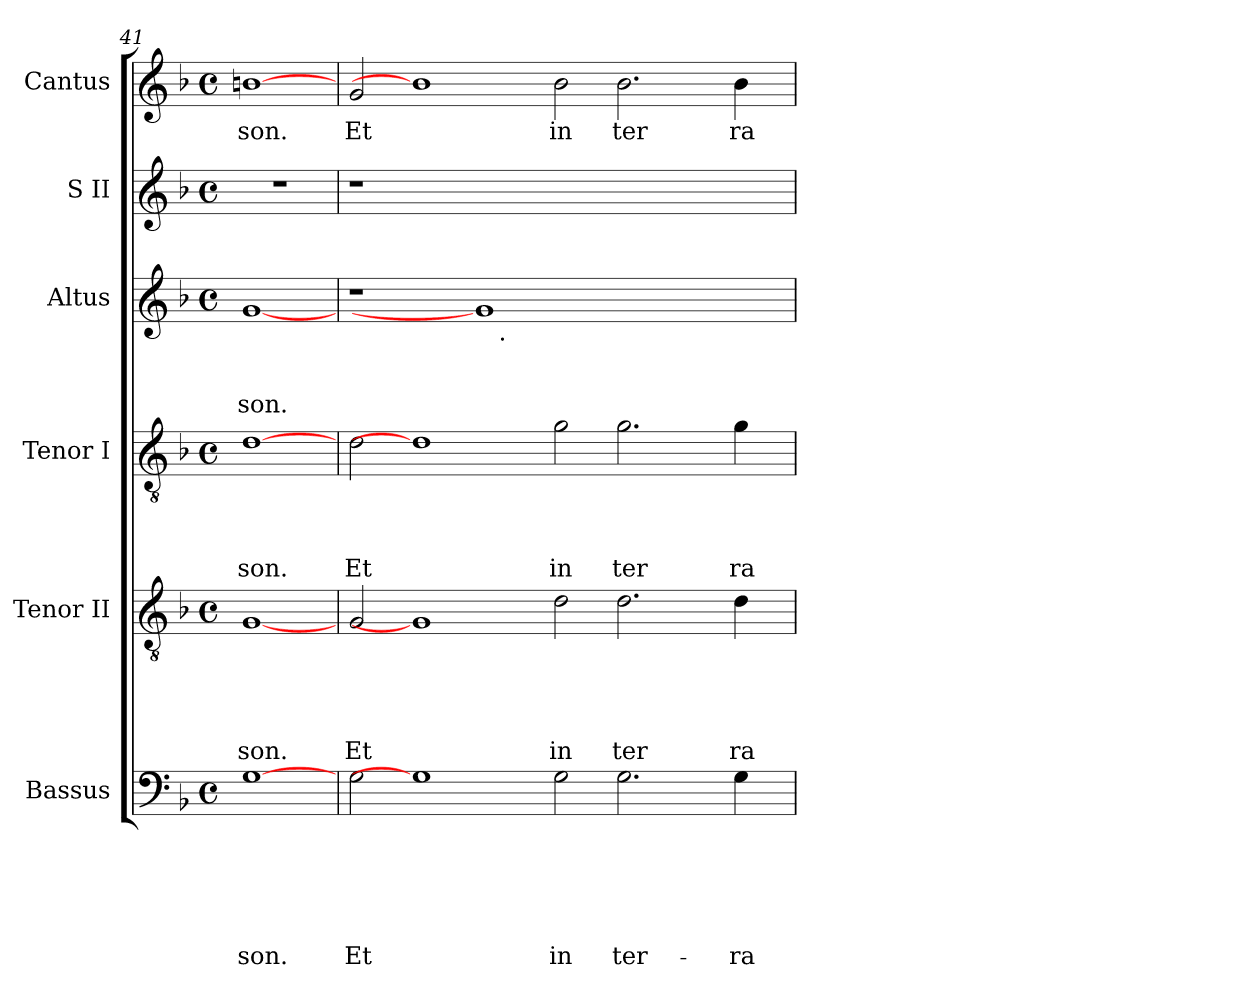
**kern	**text	**text	**text	**text	**text	**text	**kern	**text	**text	**text	**text	**text	**kern	**text	**text	**text	**text	**kern	**text	**text	**text	**kern	**kern	**text
*part6	*part6	*part6	*part6	*part6	*part6	*part6	*part5	*part5	*part5	*part5	*part5	*part5	*part4	*part4	*part4	*part4	*part4	*part3	*part3	*part3	*part3	*part2	*part1	*part1
*staff6	*staff6	*staff6	*staff6	*staff6	*staff6	*staff6	*staff5	*staff5	*staff5	*staff5	*staff5	*staff5	*staff4	*staff4	*staff4	*staff4	*staff4	*staff3	*staff3	*staff3	*staff3	*staff2	*staff1	*staff1
*I"Bassus	*	*	*	*	*	*	*I"Tenor II	*	*	*	*	*	*I"Tenor I	*	*	*	*	*I"Altus	*	*	*	*I"S II	*I"Cantus	*
*I'B	*	*	*	*	*	*	*I'T II	*	*	*	*	*	*I'T I	*	*	*	*	*I'A	*	*	*	*	*I'S	*
*clefF4	*	*	*	*	*	*	*clefGv2	*	*	*	*	*	*clefGv2	*	*	*	*	*clefG2	*	*	*	*clefG2	*clefG2	*
*k[b-]	*	*	*	*	*	*	*k[b-]	*	*	*	*	*	*k[b-]	*	*	*	*	*k[b-]	*	*	*	*k[b-]	*k[b-]	*
*F:	*	*	*	*	*	*	*F:	*	*	*	*	*	*F:	*	*	*	*	*F:	*	*	*	*F:	*F:	*
*M4/4	*	*	*	*	*	*	*M4/4	*	*	*	*	*	*M4/4	*	*	*	*	*M4/4	*	*	*	*M4/4	*M4/4	*
*met(c)	*	*	*	*	*	*	*met(c)	*	*	*	*	*	*met(c)	*	*	*	*	*met(c)	*	*	*	*met(c)	*met(c)	*
=41	=41	=41	=41	=41	=41	=41	=41	=41	=41	=41	=41	=41	=41	=41	=41	=41	=41	=41	=41	=41	=41	=41	=41	=41
!	!	!	!	!	!	!LO:LY:b	!	!	!	!	!	!LO:LY:b	!	!	!	!	!LO:LY:b	!	!	!	!LO:LY:b	!	!	!LO:LY:b
[1G	.	.	.	.	.	son.	[1G	.	.	.	.	son.	[1d	.	.	.	son.	[1g	.	.	-son.	1r	[1bn	son.
!!LO:LB:g=z
=42!	=42!	=42!	=42!	=42!	=42!	=42!	=42!	=42!	=42!	=42!	=42!	=42!	=42!	=42!	=42!	=42!	=42!	=42!	=42!	=42!	=42!	=42!	=42!	=42!
!	!	!	!	!	!	!LO:LY:b	!	!	!	!	!	!LO:LY:b	!	!	!	!	!LO:LY:b	!	!	!	!	!	!	!LO:LY:b
*	*	*	*	*	*	*	*	*	*	*	*	*	*	*	*	*	*	*^	*	*	*	*	*	*
2G\	.	.	.	.	.	Et	2G/	.	.	.	.	Et	2d\	.	.	.	Et	1r	1ryy	.	.	.	1r	2g/	Et
1G]	.	.	.	.	.	.	1G]	.	.	.	.	.	1d]	.	.	.	.	.	.	.	.	.	.	1b]	.
.	.	.	.	.	.	.	.	.	.	.	.	.	.	.	.	.	.	1g]	16.ryy	.	.	.	0ryy	.	.
!	!	!	!	!	!	!	!	!	!	!	!	!	!	!	!	!	!	!	!LO:TX:b:t=.	!	!	!	!	!	!
.	.	.	.	.	.	.	.	.	.	.	.	.	.	.	.	.	.	.	1ryy	.	.	.	.	.	.
!	!	!	!	!	!	!LO:LY:b	!	!	!	!	!	!LO:LY:b	!	!	!	!	!LO:LY:b	!	!	!	!	!	!	!	!LO:LY:b
2G\	.	.	.	.	.	in	2d\	.	.	.	.	in	2g\	.	.	.	in	.	.	.	.	.	.	2b-\	in
!	!	!	!	!	!	!LO:LY:b	!	!	!	!	!	!LO:LY:b	!	!	!	!	!LO:LY:b	!	!	!	!	!	!	!	!LO:LY:b
2.G\	.	.	.	.	.	ter-	2.d\	.	.	.	.	ter	2.g\	.	.	.	ter	1ryy	.	.	.	.	.	2.b-\	ter
.	.	.	.	.	.	.	.	.	.	.	.	.	.	.	.	.	.	.	2ryy	.	.	.	.	.	.
.	.	.	.	.	.	.	.	.	.	.	.	.	.	.	.	.	.	.	4ryy	.	.	.	.	.	.
!	!	!	!	!	!	!LO:LY:b	!	!	!	!	!	!LO:LY:b	!	!	!	!	!LO:LY:b	!	!	!	!	!	!	!	!LO:LY:b
4G\	.	.	.	.	.	-ra	4d\	.	.	.	.	ra	4g\	.	.	.	ra	.	.	.	.	.	.	4b-\	ra
.	.	.	.	.	.	.	.	.	.	.	.	.	.	.	.	.	.	.	8ryy	.	.	.	.	.	.
.	.	.	.	.	.	.	.	.	.	.	.	.	.	.	.	.	.	.	32ryy	.	.	.	.	.	.
*	*	*	*	*	*	*	*	*	*	*	*	*	*	*	*	*	*	*v	*v	*	*	*	*	*	*
=	=	=	=	=	=	=	=	=	=	=	=	=	=	=	=	=	=	=	=	=	=	=	=	=
*-	*-	*-	*-	*-	*-	*-	*-	*-	*-	*-	*-	*-	*-	*-	*-	*-	*-	*-	*-	*-	*-	*-	*-	*-
